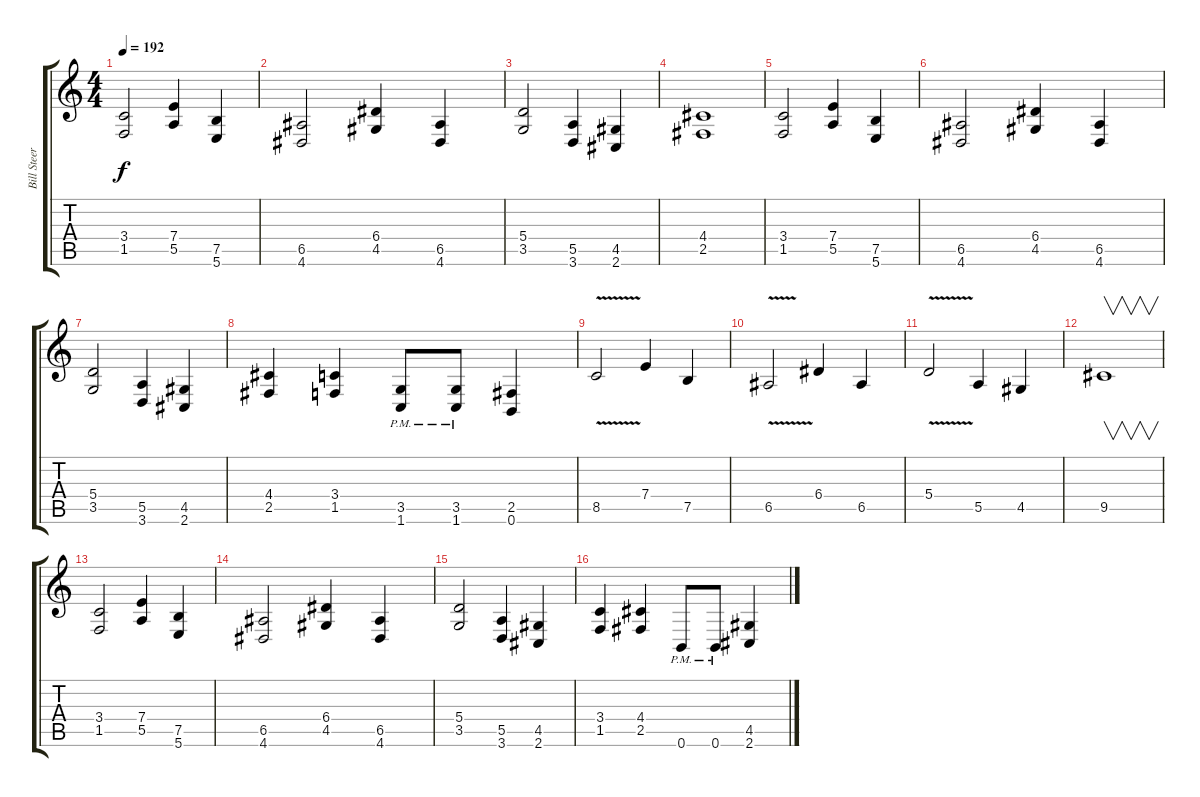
\track ("Bill Steer" "Bill Steer") {instrument distortionguitar}
\staff {score tabs}
\tuning (B3 Gb3 D3 A2 E2 B1) {hide}
\ts (4 4)
\tempo 192
\clef g2
\ks c
(3.4 1.5).2{dy f} (7.4 5.5).4 (7.5 5.6).4 |
(6.5 4.6).2 (6.4 4.5).4 (6.5 4.6).4 |
(5.4 3.5).2 (5.5 3.6).4 (4.5 2.6).4 |
(4.4 2.5).1 |
(3.4 1.5).2 (7.4 5.5).4 (7.5 5.6).4 |
(6.5 4.6).2 (6.4 4.5).4 (6.5 4.6).4 |
(5.4 3.5).2 (5.5 3.6).4 (4.5 2.6).4 |
(4.4 2.5).4 (3.4 1.5).4 (3.5{pm} 1.6{pm}).8 (3.5{pm} 1.6{pm}).8 (2.5 0.6).4 |
8.5{v}.2 7.4.4 7.5.4 |
6.5{v}.2 6.4.4 6.5.4 |
5.4{v}.2 5.5.4 4.5.4 |
9.5.1{v} |
(3.4 1.5).2 (7.4 5.5).4 (7.5 5.6).4 |
(6.5 4.6).2 (6.4 4.5).4 (6.5 4.6).4 |
(5.4 3.5).2 (5.5 3.6).4 (4.5 2.6).4 |
(3.4 1.5).4 (4.4 2.5).4 0.6{pm}.8 0.6{pm}.8 (4.5 2.6).4
